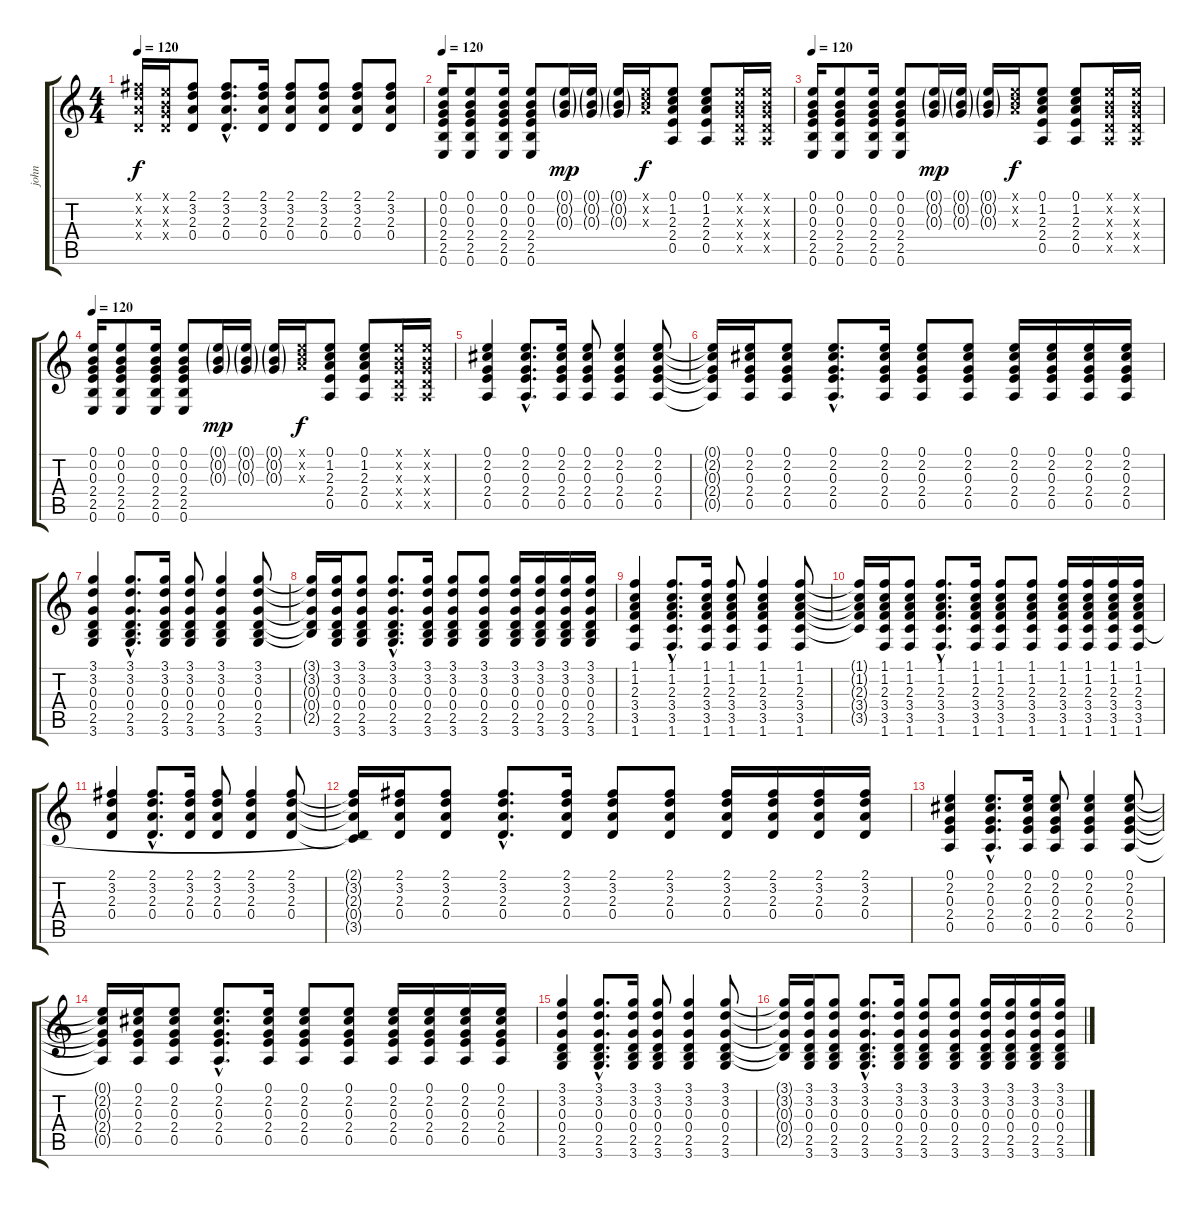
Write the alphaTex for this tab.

\track ("john" "john") {instrument acousticguitarsteel}
\staff {score tabs}
\tuning (E4 B3 G3 D3 A2 E2) {hide}
\ts (4 4)
\tempo 120
\clef g2
\ks c
(2.1{x} 3.2{x} 2.3{x} 0.4{x}).16{dy f} (0.1{x} 0.2{x} 0.3{x} 0.4{x}).16 (2.1 3.2 2.3 0.4).8 (2.1{hac} 3.2{hac} 2.3{hac} 0.4{hac}).8{d} (2.1 3.2 2.3 0.4).16 (2.1 3.2 2.3 0.4).8 (2.1 3.2 2.3 0.4).8 (2.1 3.2 2.3 0.4).8 (2.1 3.2 2.3 0.4).8 |
\tempo 120
(0.1 0.2 0.3 2.4 2.5 0.6).16 (0.1 0.2 0.3 2.4 2.5 0.6).8 (0.1 0.2 0.3 2.4 2.5 0.6).16 (0.1 0.2 0.3 2.4 2.5 0.6).8 (0.1{g} 0.2{g} 0.3{g}).16{dy mp} (0.1{g} 0.2{g} 0.3{g}).16 (0.1{g} 0.2{g} 0.3{g}).16 (0.1{x} 1.2{x} 2.3{x}).16{dy f} (0.1 1.2 2.3 2.4 0.5).8 (0.1 1.2 2.3 2.4 0.5).8 (0.1{x} 0.2{x} 0.3{x} 0.4{x} 0.5{x}).16 (0.1{x} 0.2{x} 0.3{x} 0.4{x} 0.5{x}).16 |
\tempo 120
(0.1 0.2 0.3 2.4 2.5 0.6).16 (0.1 0.2 0.3 2.4 2.5 0.6).8 (0.1 0.2 0.3 2.4 2.5 0.6).16 (0.1 0.2 0.3 2.4 2.5 0.6).8 (0.1{g} 0.2{g} 0.3{g}).16{dy mp} (0.1{g} 0.2{g} 0.3{g}).16 (0.1{g} 0.2{g} 0.3{g}).16 (0.1{x} 1.2{x} 2.3{x}).16{dy f} (0.1 1.2 2.3 2.4 0.5).8 (0.1 1.2 2.3 2.4 0.5).8 (0.1{x} 0.2{x} 0.3{x} 0.4{x} 0.5{x}).16 (0.1{x} 0.2{x} 0.3{x} 0.4{x} 0.5{x}).16 |
\tempo 120
(0.1 0.2 0.3 2.4 2.5 0.6).16 (0.1 0.2 0.3 2.4 2.5 0.6).8 (0.1 0.2 0.3 2.4 2.5 0.6).16 (0.1 0.2 0.3 2.4 2.5 0.6).8 (0.1{g} 0.2{g} 0.3{g}).16{dy mp} (0.1{g} 0.2{g} 0.3{g}).16 (0.1{g} 0.2{g} 0.3{g}).16 (0.1{x} 1.2{x} 2.3{x}).16{dy f} (0.1 1.2 2.3 2.4 0.5).8 (0.1 1.2 2.3 2.4 0.5).8 (0.1{x} 0.2{x} 0.3{x} 0.4{x} 0.5{x}).16 (0.1{x} 0.2{x} 0.3{x} 0.4{x} 0.5{x}).16 |
(0.1 2.2 0.3 2.4 0.5).4 (0.1{hac} 2.2{hac} 0.3{hac} 2.4{hac} 0.5{hac}).8{d} (0.1 2.2 0.3 2.4 0.5).16 (0.1 2.2 0.3 2.4 0.5).8 (0.1 2.2 0.3 2.4 0.5).4 (0.1 2.2 0.3 2.4 0.5).8 |
(0.1{t} 2.2{t} 0.3{t} 2.4{t} 0.5{t}).16 (0.1 2.2 0.3 2.4 0.5).16 (0.1 2.2 0.3 2.4 0.5).8 (0.1{hac} 2.2{hac} 0.3{hac} 2.4{hac} 0.5{hac}).8{d} (0.1 2.2 0.3 2.4 0.5).16 (0.1 2.2 0.3 2.4 0.5).8 (0.1 2.2 0.3 2.4 0.5).8 (0.1 2.2 0.3 2.4 0.5).16 (0.1 2.2 0.3 2.4 0.5).16 (0.1 2.2 0.3 2.4 0.5).16 (0.1 2.2 0.3 2.4 0.5).16 |
(3.1 3.2 0.3 0.4 2.5 3.6).4 (3.1{hac} 3.2{hac} 0.3{hac} 0.4{hac} 2.5{hac} 3.6{hac}).8{d} (3.1 3.2 0.3 0.4 2.5 3.6).16 (3.1 3.2 0.3 0.4 2.5 3.6).8 (3.1 3.2 0.3 0.4 2.5 3.6).4 (3.1 3.2 0.3 0.4 2.5 3.6).8 |
(3.1{t} 3.2{t} 0.3{t} 0.4{t} 2.5{t}).16 (3.1 3.2 0.3 0.4 2.5 3.6).16 (3.1 3.2 0.3 0.4 2.5 3.6).8 (3.1{hac} 3.2{hac} 0.3{hac} 0.4{hac} 2.5{hac} 3.6{hac}).8{d} (3.1 3.2 0.3 0.4 2.5 3.6).16 (3.1 3.2 0.3 0.4 2.5 3.6).8 (3.1 3.2 0.3 0.4 2.5 3.6).8 (3.1 3.2 0.3 0.4 2.5 3.6).16 (3.1 3.2 0.3 0.4 2.5 3.6).16 (3.1 3.2 0.3 0.4 2.5 3.6).16 (3.1 3.2 0.3 0.4 2.5 3.6).16 |
(1.1 1.2 2.3 3.4 3.5 1.6).4 (1.1{hac} 1.2{hac} 2.3{hac} 3.4{hac} 3.5{hac} 1.6{hac}).8{d} (1.1 1.2 2.3 3.4 3.5 1.6).16 (1.1 1.2 2.3 3.4 3.5 1.6).8 (1.1 1.2 2.3 3.4 3.5 1.6).4 (1.1 1.2 2.3 3.4 3.5 1.6).8 |
(1.1{t} 1.2{t} 2.3{t} 3.4{t} 3.5{t}).16 (1.1 1.2 2.3 3.4 3.5 1.6).16 (1.1 1.2 2.3 3.4 3.5 1.6).8 (1.1{hac} 1.2{hac} 2.3{hac} 3.4{hac} 3.5{hac} 1.6{hac}).8{d} (1.1 1.2 2.3 3.4 3.5 1.6).16 (1.1 1.2 2.3 3.4 3.5 1.6).8 (1.1 1.2 2.3 3.4 3.5 1.6).8 (1.1 1.2 2.3 3.4 3.5 1.6).16 (1.1 1.2 2.3 3.4 3.5 1.6).16 (1.1 1.2 2.3 3.4 3.5 1.6).16 (1.1 1.2 2.3 3.4 3.5 1.6).16 |
(2.1 3.2 2.3 0.4).4 (2.1{hac} 3.2{hac} 2.3{hac} 0.4{hac}).8{d} (2.1 3.2 2.3 0.4).16 (2.1 3.2 2.3 0.4).8 (2.1 3.2 2.3 0.4).4 (2.1 3.2 2.3 0.4).8 |
(2.1{t} 3.2{t} 2.3{t} 0.4{t} 3.5{t}).16 (2.1 3.2 2.3 0.4).16 (2.1 3.2 2.3 0.4).8 (2.1{hac} 3.2{hac} 2.3{hac} 0.4{hac}).8{d} (2.1 3.2 2.3 0.4).16 (2.1 3.2 2.3 0.4).8 (2.1 3.2 2.3 0.4).8 (2.1 3.2 2.3 0.4).16 (2.1 3.2 2.3 0.4).16 (2.1 3.2 2.3 0.4).16 (2.1 3.2 2.3 0.4).16 |
(0.1 2.2 0.3 2.4 0.5).4 (0.1{hac} 2.2{hac} 0.3{hac} 2.4{hac} 0.5{hac}).8{d} (0.1 2.2 0.3 2.4 0.5).16 (0.1 2.2 0.3 2.4 0.5).8 (0.1 2.2 0.3 2.4 0.5).4 (0.1 2.2 0.3 2.4 0.5).8 |
(0.1{t} 2.2{t} 0.3{t} 2.4{t} 0.5{t}).16 (0.1 2.2 0.3 2.4 0.5).16 (0.1 2.2 0.3 2.4 0.5).8 (0.1{hac} 2.2{hac} 0.3{hac} 2.4{hac} 0.5{hac}).8{d} (0.1 2.2 0.3 2.4 0.5).16 (0.1 2.2 0.3 2.4 0.5).8 (0.1 2.2 0.3 2.4 0.5).8 (0.1 2.2 0.3 2.4 0.5).16 (0.1 2.2 0.3 2.4 0.5).16 (0.1 2.2 0.3 2.4 0.5).16 (0.1 2.2 0.3 2.4 0.5).16 |
(3.1 3.2 0.3 0.4 2.5 3.6).4 (3.1{hac} 3.2{hac} 0.3{hac} 0.4{hac} 2.5{hac} 3.6{hac}).8{d} (3.1 3.2 0.3 0.4 2.5 3.6).16 (3.1 3.2 0.3 0.4 2.5 3.6).8 (3.1 3.2 0.3 0.4 2.5 3.6).4 (3.1 3.2 0.3 0.4 2.5 3.6).8 |
(3.1{t} 3.2{t} 0.3{t} 0.4{t} 2.5{t}).16 (3.1 3.2 0.3 0.4 2.5 3.6).16 (3.1 3.2 0.3 0.4 2.5 3.6).8 (3.1{hac} 3.2{hac} 0.3{hac} 0.4{hac} 2.5{hac} 3.6{hac}).8{d} (3.1 3.2 0.3 0.4 2.5 3.6).16 (3.1 3.2 0.3 0.4 2.5 3.6).8 (3.1 3.2 0.3 0.4 2.5 3.6).8 (3.1 3.2 0.3 0.4 2.5 3.6).16 (3.1 3.2 0.3 0.4 2.5 3.6).16 (3.1 3.2 0.3 0.4 2.5 3.6).16 (3.1 3.2 0.3 0.4 2.5 3.6).16
